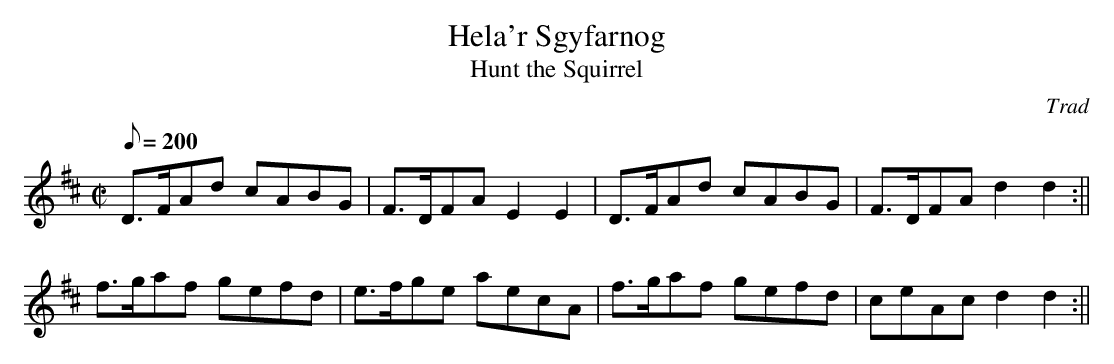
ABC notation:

X:1
T:Hela'r Sgyfarnog
T:Hunt the Squirrel
M:C|
L:1/8
Q:200
C:Trad
K:D
D>FAd cABG|F>DFA E2E2|D>FAd cABG|F>DFA d2d2:||!
f>gaf gefd|e>fge aecA|f>gaf gefd|ceAc d2d2:||
